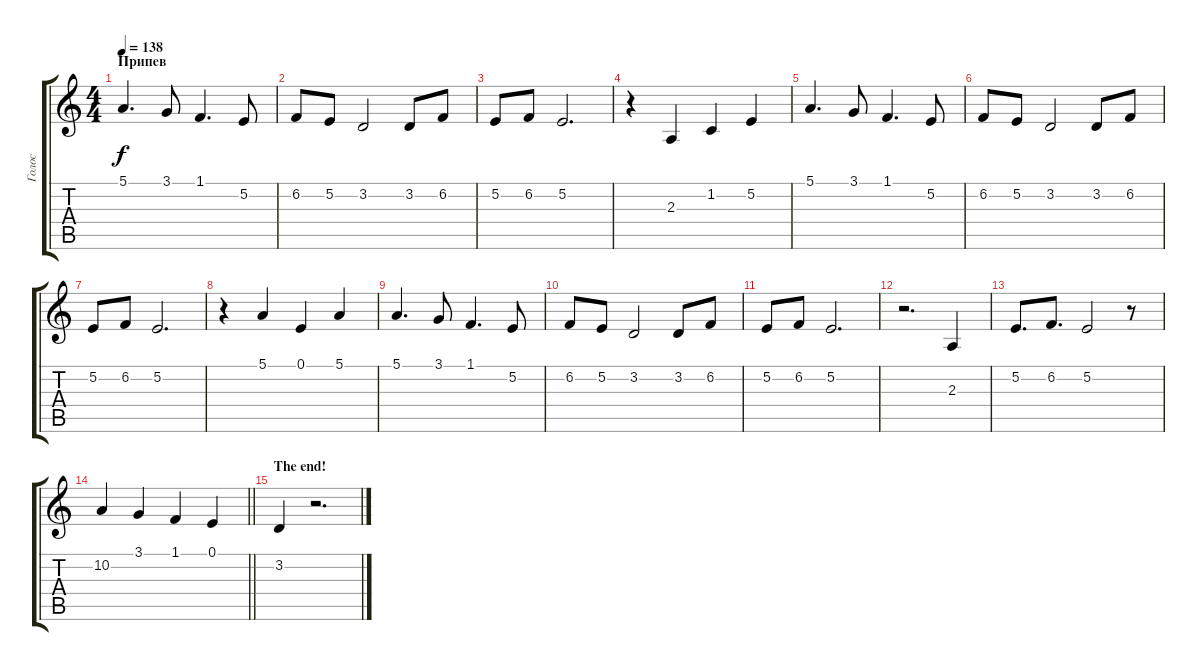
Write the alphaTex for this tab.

\track ("Голос" "Голос") {instrument electricgrandpiano}
\staff {score tabs}
\tuning (E4 B3 G3 D3 A2 E2) {hide}
\ts (4 4)
\section ("" "Припев")
\tempo 138
\clef g2
\ks c
5.1.4{d dy f} 3.1.8 1.1.4{d} 5.2.8 |
6.2.8 5.2.8 3.2.2 3.2.8 6.2.8 |
5.2.8 6.2.8 5.2.2{d} |
r.4 2.3.4 1.2.4 5.2.4 |
5.1.4{d} 3.1.8 1.1.4{d} 5.2.8 |
6.2.8 5.2.8 3.2.2 3.2.8 6.2.8 |
5.2.8 6.2.8 5.2.2{d} |
r.4 5.1.4 0.1.4 5.1.4 |
5.1.4{d} 3.1.8 1.1.4{d} 5.2.8 |
6.2.8 5.2.8 3.2.2 3.2.8 6.2.8 |
5.2.8 6.2.8 5.2.2{d} |
r.2{d} 2.3.4 |
5.2.8{d} 6.2.8{d} 5.2.2 r.8 |
\barLineRight lightlight
10.2.4 3.1.4 1.1.4 0.1.4 |
\section ("" "The end!")
3.2.4 r.2{d}
